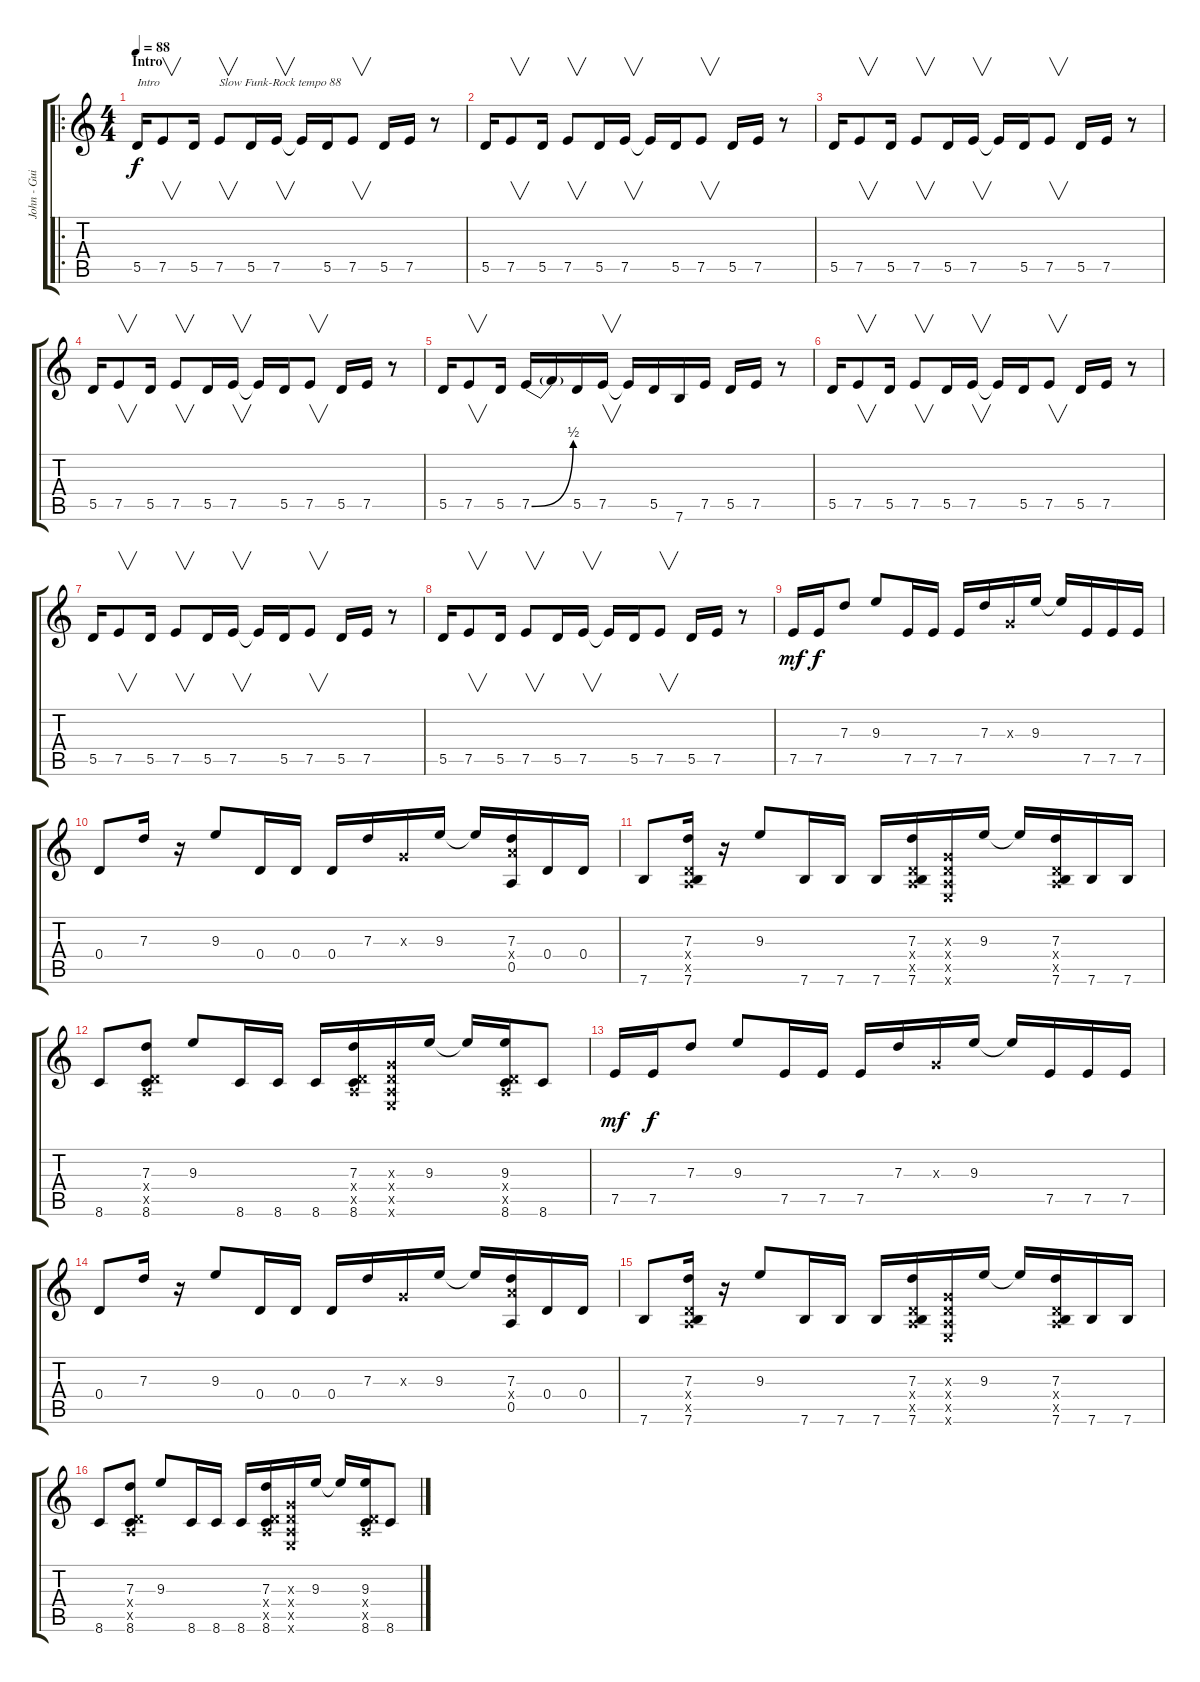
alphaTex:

\track ("John - Guitar" "John - Gui") {instrument electricguitarclean}
\staff {score tabs}
\tuning (E4 B3 G3 D3 A2 E2) {hide}
\ro
\ts (4 4)
\section ("" "Intro")
\tempo 88
\clef g2
\ks c
5.5.16{txt "Intro" dy f instrument electricguitarclean} 7.5.8{v} 5.5.16 7.5.8{v txt "Slow Funk-Rock tempo 88"} 5.5.16 7.5.16{v} 7.5{t}.16 5.5.16 7.5.8{v} 5.5.16 7.5.16 r.8 |
5.5.16 7.5.8{v} 5.5.16 7.5.8{v} 5.5.16 7.5.16{v} 7.5{t}.16 5.5.16 7.5.8{v} 5.5.16 7.5.16 r.8 |
5.5.16 7.5.8{v} 5.5.16 7.5.8{v} 5.5.16 7.5.16{v} 7.5{t}.16 5.5.16 7.5.8{v} 5.5.16 7.5.16 r.8 |
5.5.16 7.5.8{v} 5.5.16 7.5.8{v} 5.5.16 7.5.16{v} 7.5{t}.16 5.5.16 7.5.8{v} 5.5.16 7.5.16 r.8 |
5.5.16 7.5.8{v} 5.5.16 7.5{be (bend 0 0 60 2)}.16 7.5{t}.16 5.5.16 7.5.16{v} 7.5{t}.16 5.5.16 7.6.16 7.5.16 5.5.16 7.5.16 r.8 |
5.5.16 7.5.8{v} 5.5.16 7.5.8{v} 5.5.16 7.5.16{v} 7.5{t}.16 5.5.16 7.5.8{v} 5.5.16 7.5.16 r.8 |
5.5.16 7.5.8{v} 5.5.16 7.5.8{v} 5.5.16 7.5.16{v} 7.5{t}.16 5.5.16 7.5.8{v} 5.5.16 7.5.16 r.8 |
5.5.16 7.5.8{v} 5.5.16 7.5.8{v} 5.5.16 7.5.16{v} 7.5{t}.16 5.5.16 7.5.8{v} 5.5.16 7.5.16 r.8 |
7.5.16{dy mf} 7.5.16{dy f} 7.3.8 9.3.8 7.5.16 7.5.16 7.5.16 7.3.16 0.3{x}.16 9.3.16 9.3{t}.16 7.5.16 7.5.16 7.5.16 |
0.4.8 7.3.16 r.16 9.3.8 0.4.16 0.4.16 0.4.16 7.3.16 0.3{x}.16 9.3.16 9.3{t}.16 (7.3 7.4{x} 0.5).16 0.4.16 0.4.16 |
7.6.8 (7.3 0.4{x} 0.5{x} 7.6).16 r.16 9.3.8 7.6.16 7.6.16 7.6.16 (7.3 0.4{x} 0.5{x} 7.6).16 (0.3{x} 0.4{x} 0.5{x} 0.6{x}).16 9.3.16 9.3{t}.16 (7.3 0.4{x} 0.5{x} 7.6).16 7.6.16 7.6.16 |
8.6.8 (7.3 0.4{x} 0.5{x} 8.6).8 9.3.8 8.6.16 8.6.16 8.6.16 (7.3 0.4{x} 0.5{x} 8.6).16 (0.3{x} 0.4{x} 0.5{x} 0.6{x}).16 9.3.16 9.3{t}.16 (9.3 0.4{x} 0.5{x} 8.6).16 8.6.8 |
7.5.16{dy mf} 7.5.16{dy f} 7.3.8 9.3.8 7.5.16 7.5.16 7.5.16 7.3.16 0.3{x}.16 9.3.16 9.3{t}.16 7.5.16 7.5.16 7.5.16 |
0.4.8 7.3.16 r.16 9.3.8 0.4.16 0.4.16 0.4.16 7.3.16 0.3{x}.16 9.3.16 9.3{t}.16 (7.3 7.4{x} 0.5).16 0.4.16 0.4.16 |
7.6.8 (7.3 0.4{x} 0.5{x} 7.6).16 r.16 9.3.8 7.6.16 7.6.16 7.6.16 (7.3 0.4{x} 0.5{x} 7.6).16 (0.3{x} 0.4{x} 0.5{x} 0.6{x}).16 9.3.16 9.3{t}.16 (7.3 0.4{x} 0.5{x} 7.6).16 7.6.16 7.6.16 |
8.6.8 (7.3 0.4{x} 0.5{x} 8.6).8 9.3.8 8.6.16 8.6.16 8.6.16 (7.3 0.4{x} 0.5{x} 8.6).16 (0.3{x} 0.4{x} 0.5{x} 0.6{x}).16 9.3.16 9.3{t}.16 (9.3 0.4{x} 0.5{x} 8.6).16 8.6.8
